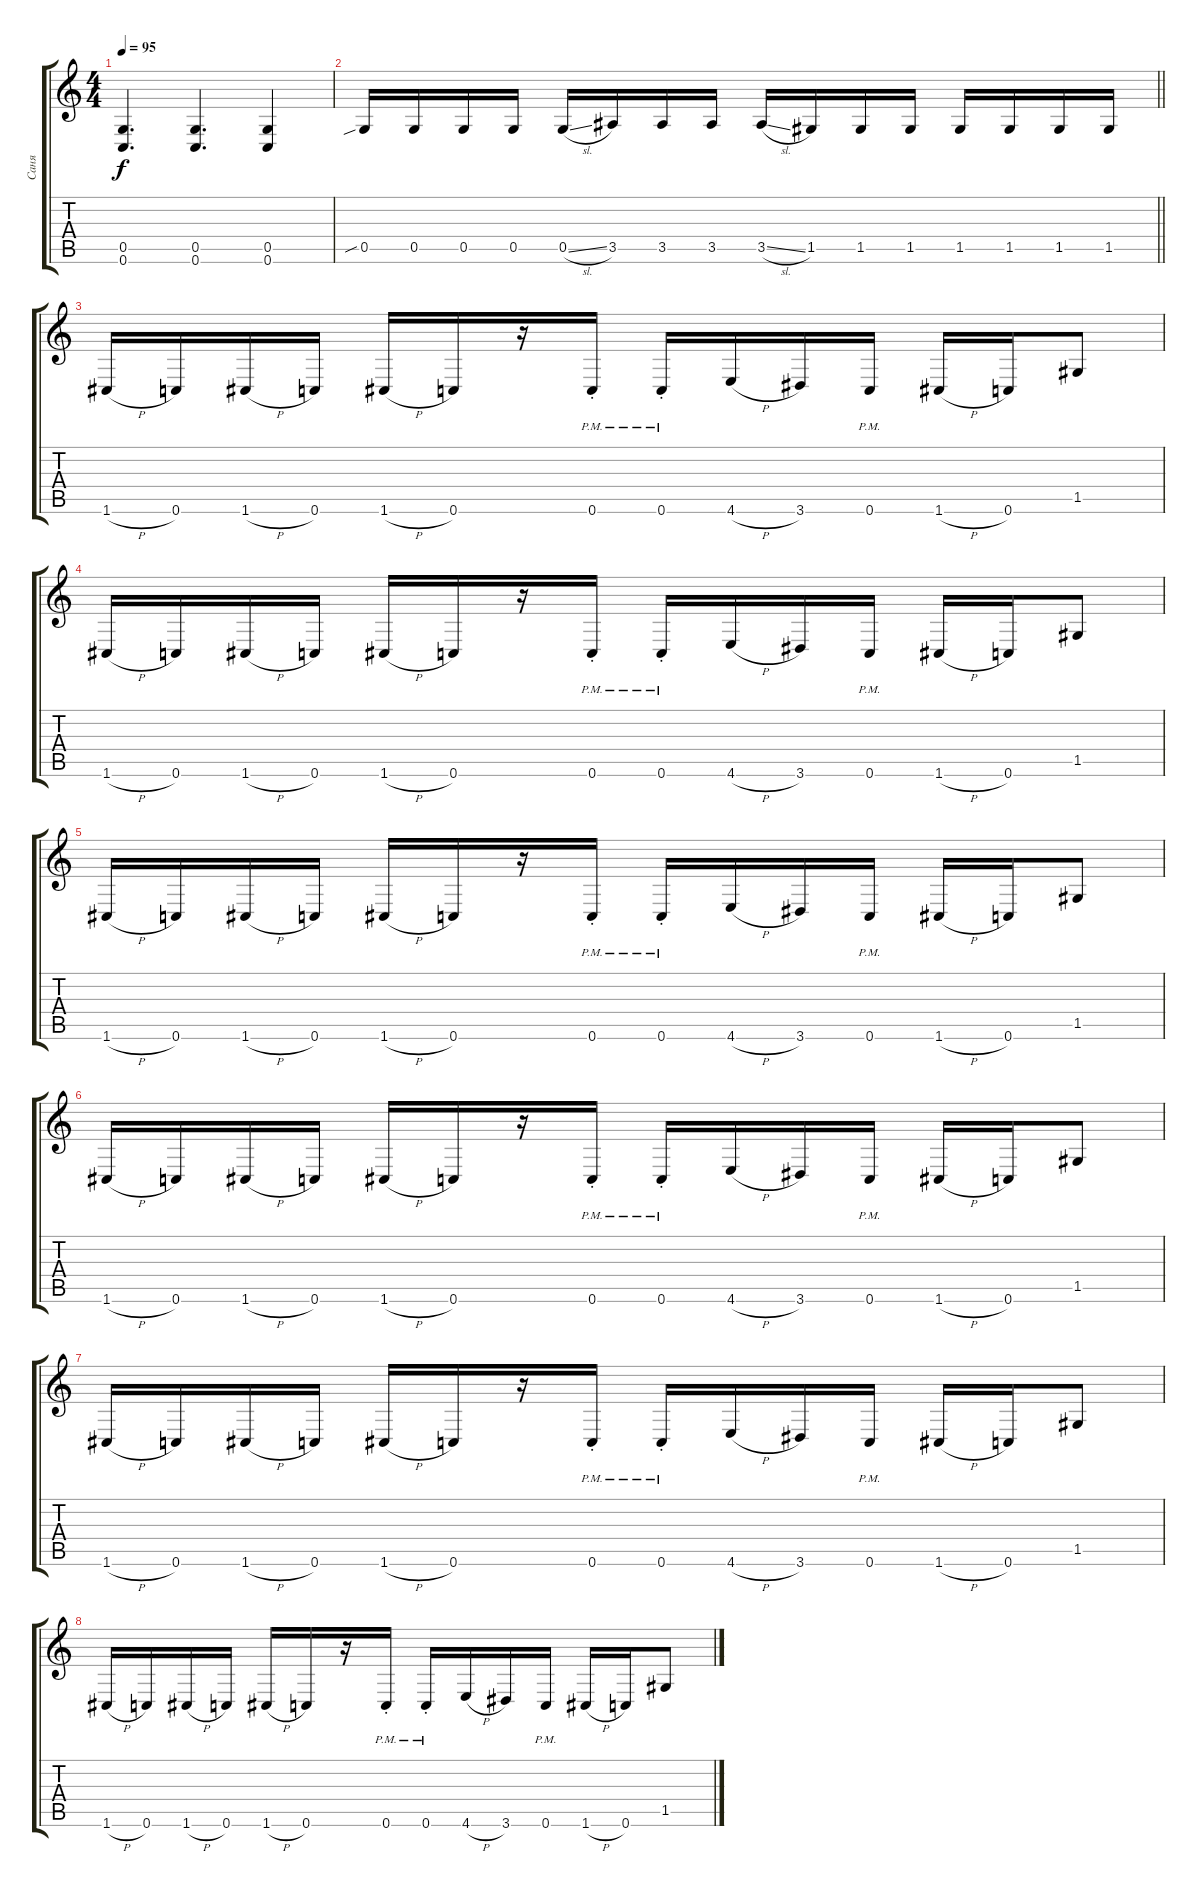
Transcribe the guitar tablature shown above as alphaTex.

\track ("Саня" "Саня") {instrument overdrivenguitar}
\staff {score tabs}
\tuning (D4 A3 F3 C3 G2 C2) {hide}
\ts (4 4)
\tempo 95
\clef g2
\ks c
(0.5 0.6).4{d dy f} (0.5 0.6).4{d} (0.5 0.6).4 |
\barLineRight lightlight
0.5{sib}.16 0.5.16 0.5.16 0.5.16 0.5{sl}.16 3.5.16 3.5.16 3.5.16 3.5{sl}.16 1.5.16 1.5.16 1.5.16 1.5.16 1.5.16 1.5.16 1.5.16 |
1.6{h}.16 0.6.16 1.6{h}.16 0.6.16 1.6{h}.16 0.6.16 r.16 0.6{pm st}.16 0.6{pm st}.16 4.6{h}.16 3.6.16 0.6{pm}.16 1.6{h}.16 0.6.16 1.5.8 |
1.6{h}.16 0.6.16 1.6{h}.16 0.6.16 1.6{h}.16 0.6.16 r.16 0.6{pm st}.16 0.6{pm st}.16 4.6{h}.16 3.6.16 0.6{pm}.16 1.6{h}.16 0.6.16 1.5.8 |
1.6{h}.16 0.6.16 1.6{h}.16 0.6.16 1.6{h}.16 0.6.16 r.16 0.6{pm st}.16 0.6{pm st}.16 4.6{h}.16 3.6.16 0.6{pm}.16 1.6{h}.16 0.6.16 1.5.8 |
1.6{h}.16 0.6.16 1.6{h}.16 0.6.16 1.6{h}.16 0.6.16 r.16 0.6{pm st}.16 0.6{pm st}.16 4.6{h}.16 3.6.16 0.6{pm}.16 1.6{h}.16 0.6.16 1.5.8 |
1.6{h}.16 0.6.16 1.6{h}.16 0.6.16 1.6{h}.16 0.6.16 r.16 0.6{pm st}.16 0.6{pm st}.16 4.6{h}.16 3.6.16 0.6{pm}.16 1.6{h}.16 0.6.16 1.5.8 |
1.6{h}.16 0.6.16 1.6{h}.16 0.6.16 1.6{h}.16 0.6.16 r.16 0.6{pm st}.16 0.6{pm st}.16 4.6{h}.16 3.6.16 0.6{pm}.16 1.6{h}.16 0.6.16 1.5.8
